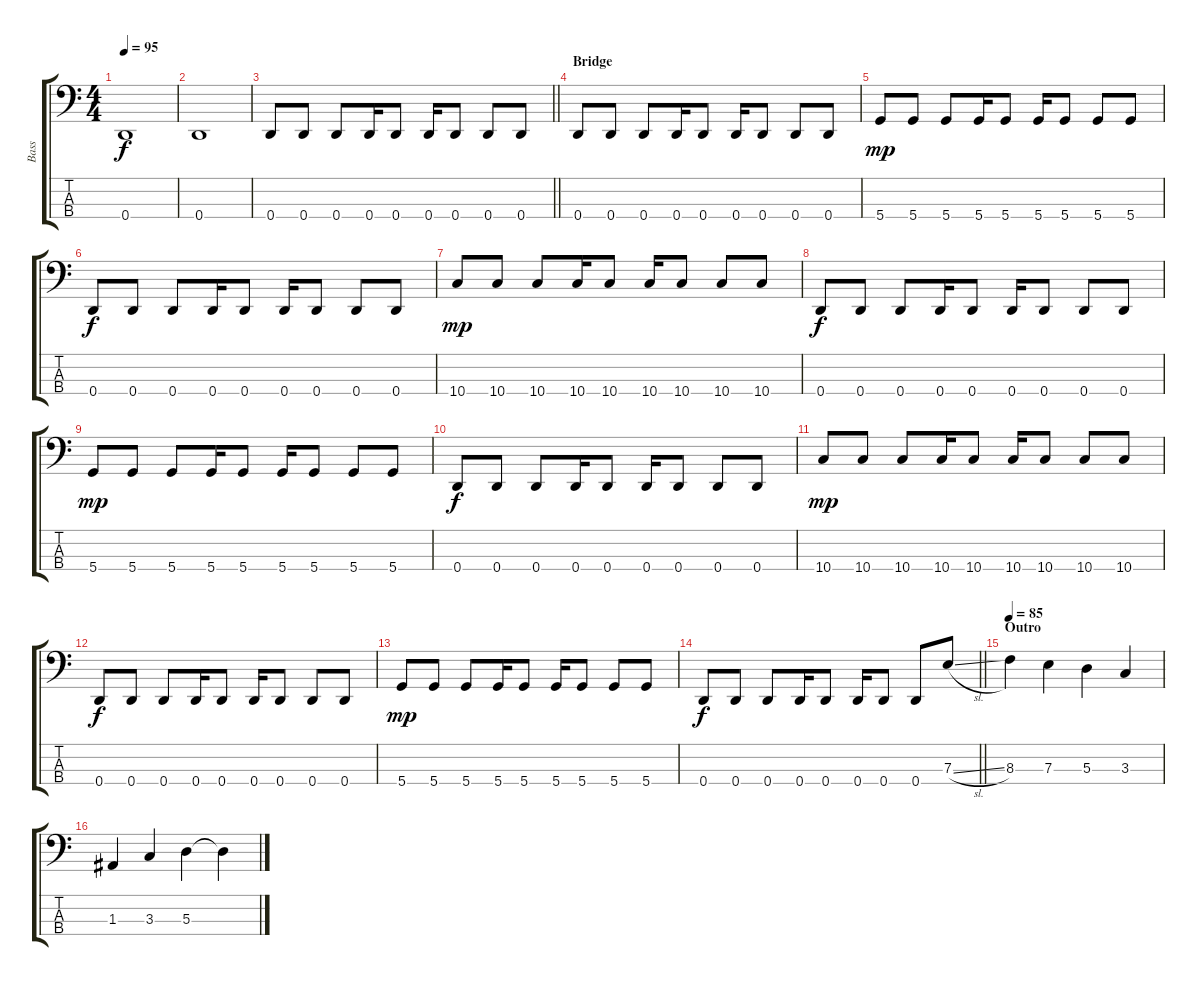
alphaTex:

\track ("Bass" "Bass") {instrument electricbasspick}
\staff {score tabs}
\tuning (G2 D2 A1 D1) {hide}
\ts (4 4)
\tempo 95
\clef f4
\ks c
0.4.1{dy f} |
0.4.1 |
\barLineRight lightlight
0.4.8 0.4.8 0.4.8 0.4.16 0.4.8 0.4.16 0.4.8 0.4.8 0.4.8 |
\section ("" "Bridge")
0.4.8 0.4.8 0.4.8 0.4.16 0.4.8 0.4.16 0.4.8 0.4.8 0.4.8 |
5.4.8{dy mp} 5.4.8 5.4.8 5.4.16 5.4.8 5.4.16 5.4.8 5.4.8 5.4.8 |
0.4.8{dy f} 0.4.8 0.4.8 0.4.16 0.4.8 0.4.16 0.4.8 0.4.8 0.4.8 |
10.4.8{dy mp} 10.4.8 10.4.8 10.4.16 10.4.8 10.4.16 10.4.8 10.4.8 10.4.8 |
0.4.8{dy f} 0.4.8 0.4.8 0.4.16 0.4.8 0.4.16 0.4.8 0.4.8 0.4.8 |
5.4.8{dy mp} 5.4.8 5.4.8 5.4.16 5.4.8 5.4.16 5.4.8 5.4.8 5.4.8 |
0.4.8{dy f} 0.4.8 0.4.8 0.4.16 0.4.8 0.4.16 0.4.8 0.4.8 0.4.8 |
10.4.8{dy mp} 10.4.8 10.4.8 10.4.16 10.4.8 10.4.16 10.4.8 10.4.8 10.4.8 |
0.4.8{dy f} 0.4.8 0.4.8 0.4.16 0.4.8 0.4.16 0.4.8 0.4.8 0.4.8 |
5.4.8{dy mp} 5.4.8 5.4.8 5.4.16 5.4.8 5.4.16 5.4.8 5.4.8 5.4.8 |
\barLineRight lightlight
0.4.8{dy f} 0.4.8 0.4.8 0.4.16 0.4.8 0.4.16 0.4.8 0.4.8 7.3{sl}.8 |
\section ("" "Outro")
\tempo 85
8.3.4 7.3.4 5.3.4 3.3.4 |
1.3.4 3.3.4 5.3.4 5.3{t}.4
